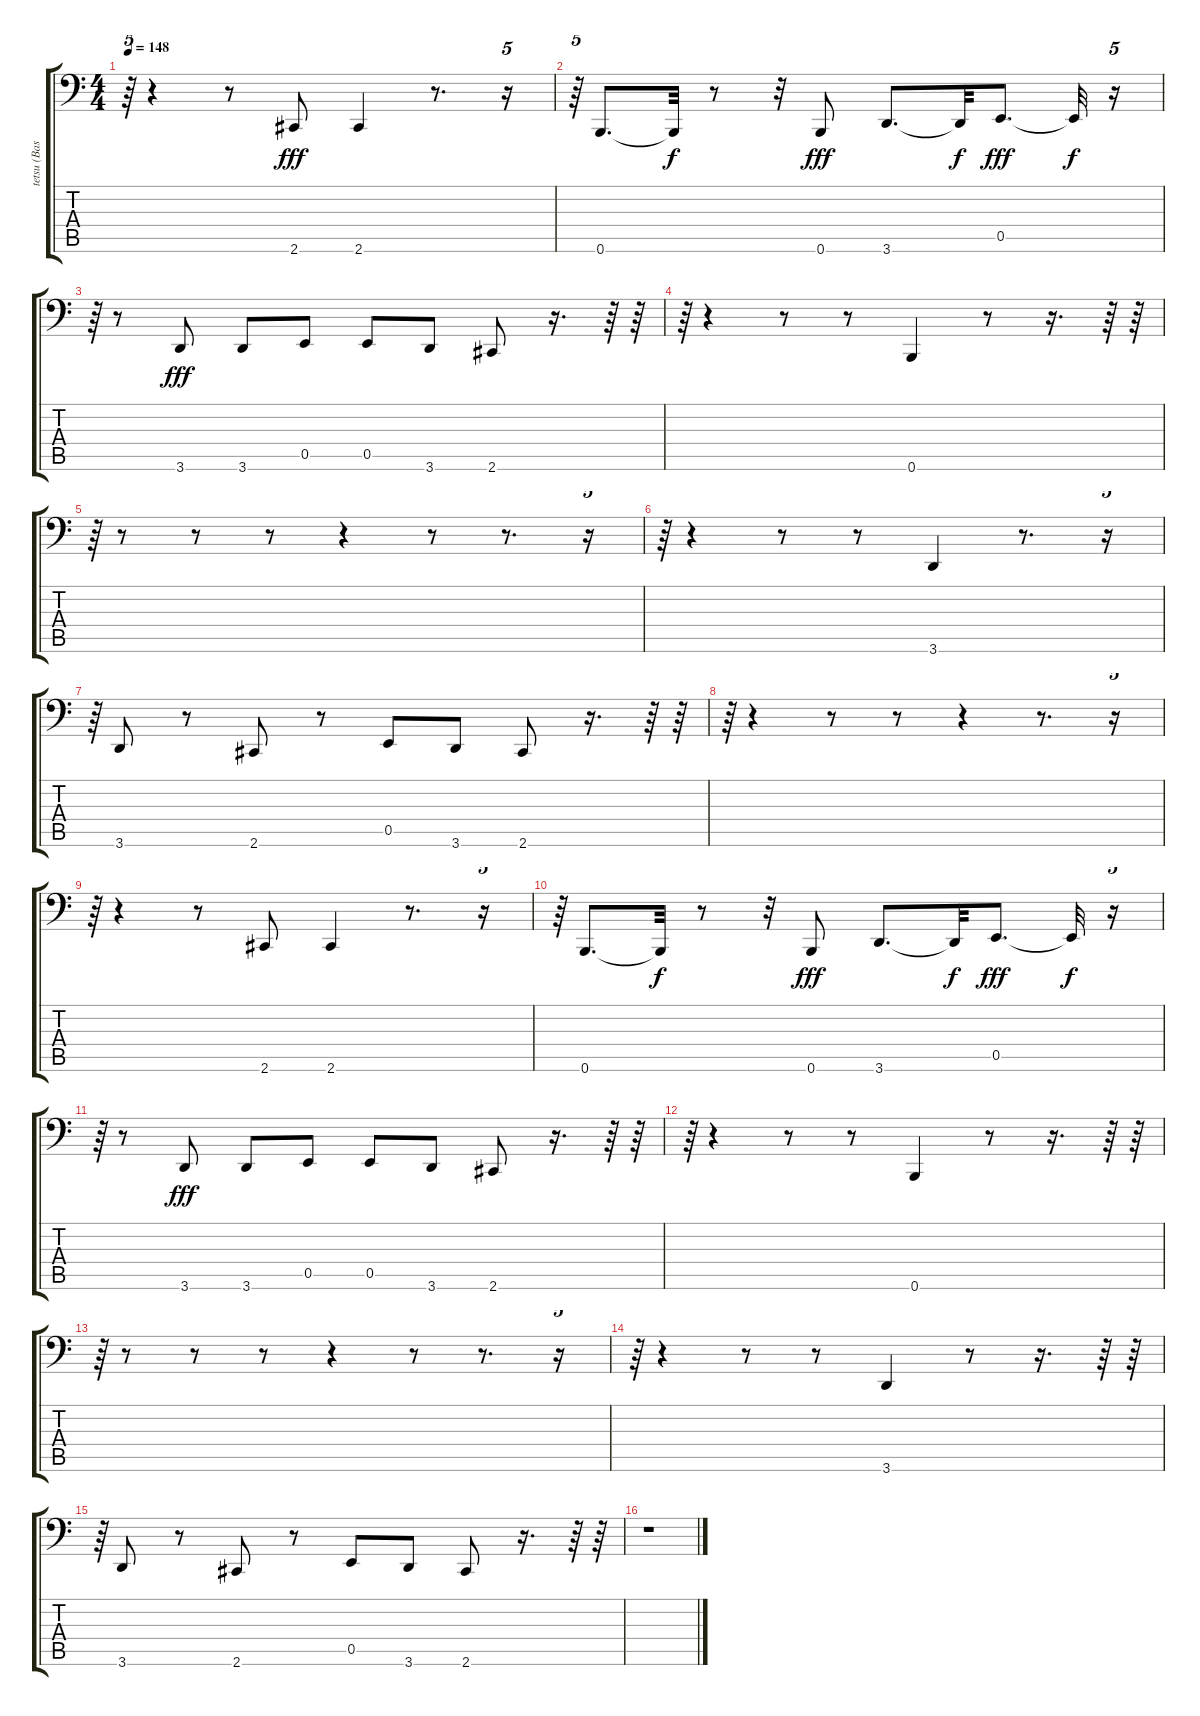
\track ("tetsu (Bass Guitar)" "tetsu (Bas") {instrument electricbasspick}
\staff {score tabs}
\tuning (C3 G2 D2 A1 E1 B0) {hide}
\ts (4 4)
\tempo 148
\clef f4
\ks c
r.64{tu (5 4) dy fff} r.4 r.8 2.6.8 2.6.4 r.8{d} r.16{tu (5 4)} |
r.64{tu (5 4)} 0.6.8{d} 0.6{t}.32{dy f} r.8 r.32 0.6.8{dy fff} 3.6.8{d} 3.6{t}.32{dy f} 0.5.8{d dy fff} 0.5{t}.32{dy f} r.16{tu (5 4)} |
r.64{tu (5 4)} r.8 3.6.8{dy fff} 3.6.8 0.5.8 0.5.8 3.6.8 2.6.8 r.16{d} r.64 r.64 |
r.64{tu (5 4)} r.4 r.8 r.8 0.6.4 r.8 r.16{d} r.64 r.64 |
r.64{tu (5 4)} r.8 r.8 r.8 r.4 r.8 r.8{d} r.16{tu (5 4)} |
r.64{tu (5 4)} r.4 r.8 r.8 3.6.4 r.8{d} r.16{tu (5 4)} |
r.64{tu (5 4)} 3.6.8 r.8 2.6.8 r.8 0.5.8 3.6.8 2.6.8 r.16{d} r.64 r.64 |
r.64{tu (5 4)} r.4 r.8 r.8 r.4 r.8{d} r.16{tu (5 4)} |
r.64{tu (5 4)} r.4 r.8 2.6.8 2.6.4 r.8{d} r.16{tu (5 4)} |
r.64{tu (5 4)} 0.6.8{d} 0.6{t}.32{dy f} r.8 r.32 0.6.8{dy fff} 3.6.8{d} 3.6{t}.32{dy f} 0.5.8{d dy fff} 0.5{t}.32{dy f} r.16{tu (5 4)} |
r.64{tu (5 4)} r.8 3.6.8{dy fff} 3.6.8 0.5.8 0.5.8 3.6.8 2.6.8 r.16{d} r.64 r.64 |
r.64{tu (5 4)} r.4 r.8 r.8 0.6.4 r.8 r.16{d} r.64 r.64 |
r.64{tu (5 4)} r.8 r.8 r.8 r.4 r.8 r.8{d} r.16{tu (5 4)} |
r.64{tu (5 4)} r.4 r.8 r.8 3.6.4 r.8 r.16{d} r.64 r.64 |
r.64{tu (5 4)} 3.6.8 r.8 2.6.8 r.8 0.5.8 3.6.8 2.6.8 r.16{d} r.64 r.64 |
r.1
